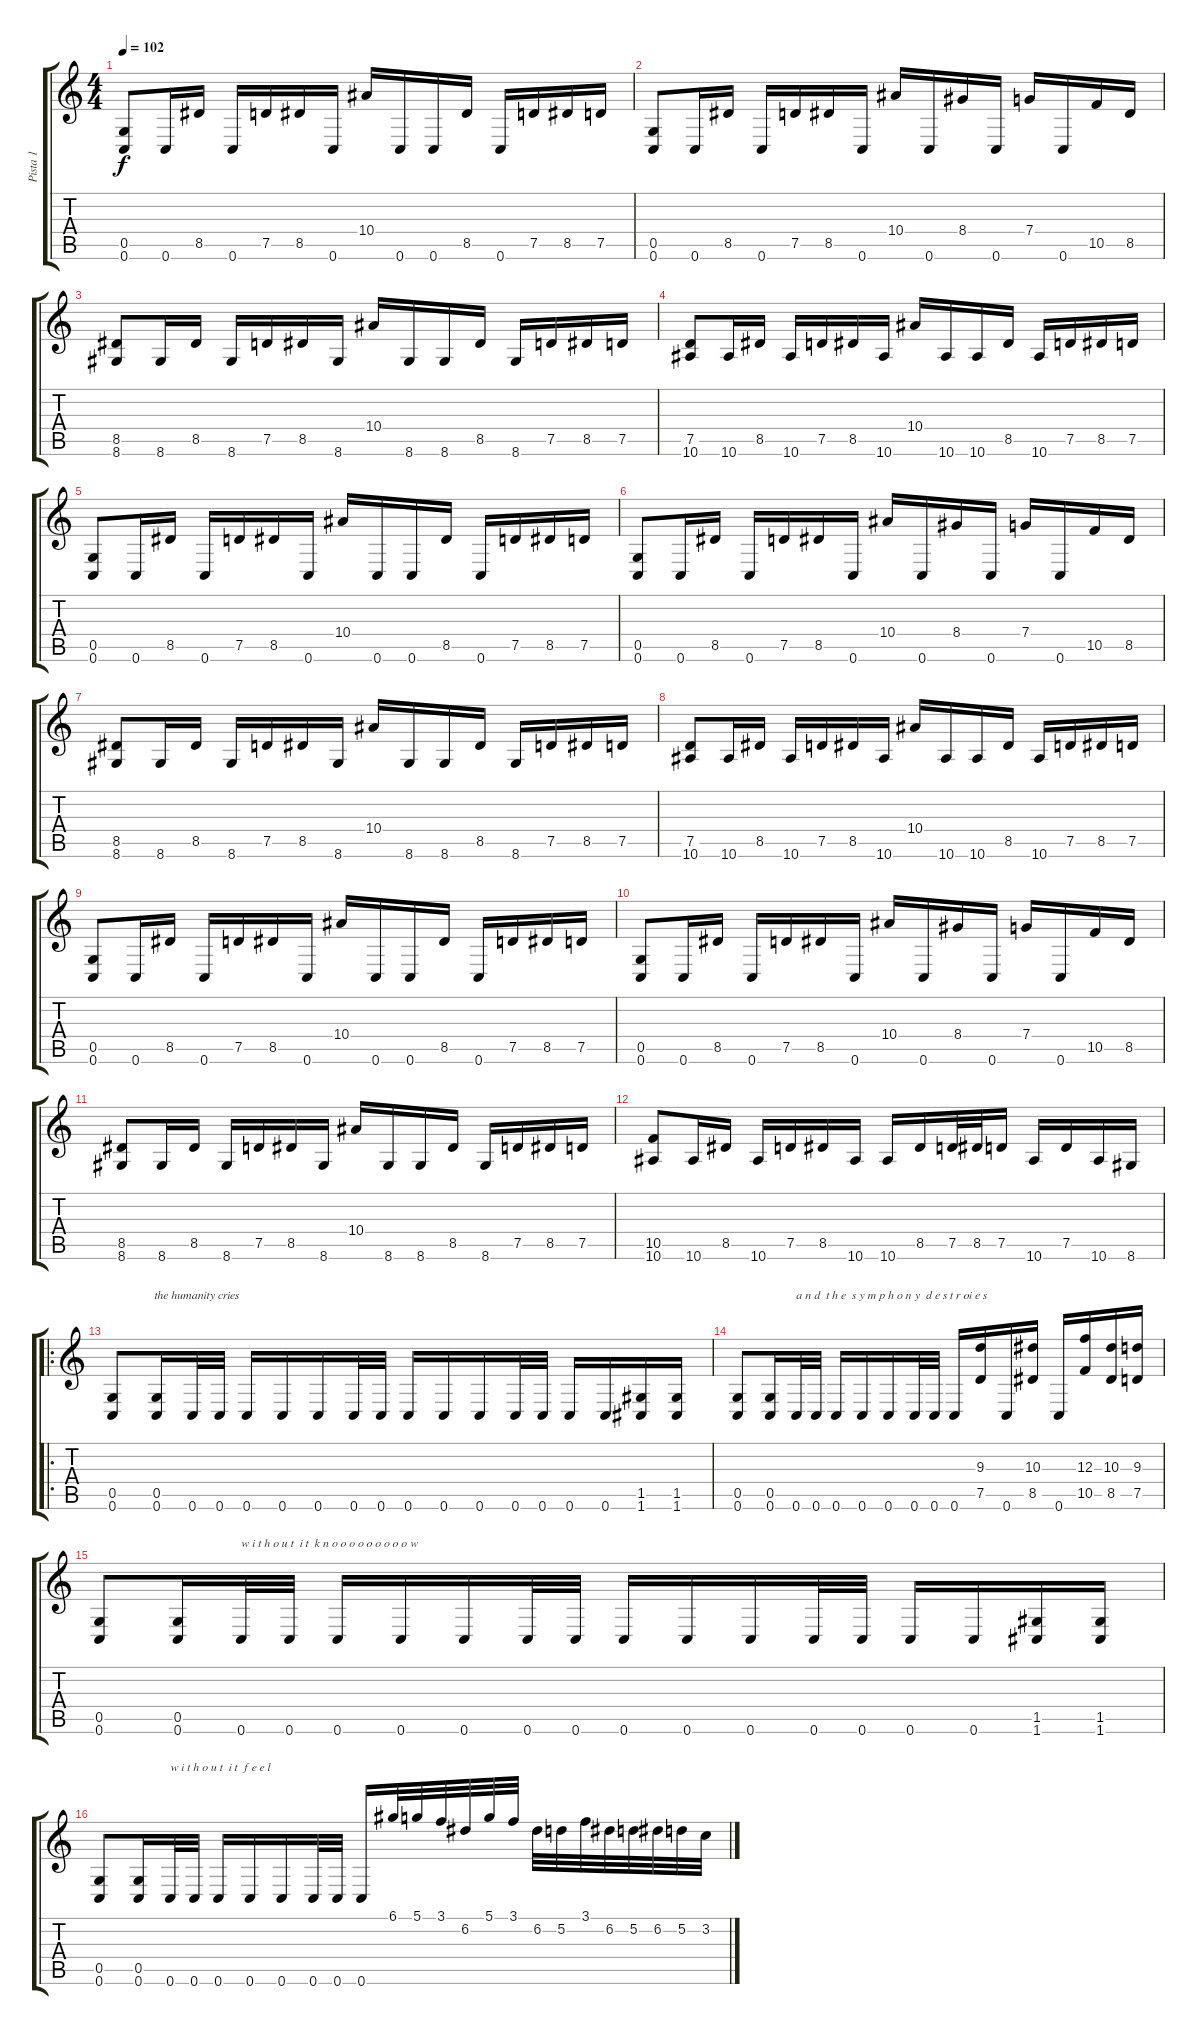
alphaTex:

\track ("Pista 1" "Pista 1") {instrument distortionguitar}
\staff {score tabs}
\tuning (D4 A3 F3 C3 G2 C2) {hide}
\ts (4 4)
\section ("" "")
\tempo 102
\clef g2
\ks c
(0.5 0.6).8{dy f instrument distortionguitar} 0.6.16 8.5.16 0.6.16 7.5.16 8.5.16 0.6.16 10.4.16 0.6.16 0.6.16 8.5.16 0.6.16 7.5.16 8.5.16 7.5.16 |
(0.5 0.6).8 0.6.16 8.5.16 0.6.16 7.5.16 8.5.16 0.6.16 10.4.16 0.6.16 8.4.16 0.6.16 7.4.16 0.6.16 10.5.16 8.5.16 |
(8.5 8.6).8 8.6.16 8.5.16 8.6.16 7.5.16 8.5.16 8.6.16 10.4.16 8.6.16 8.6.16 8.5.16 8.6.16 7.5.16 8.5.16 7.5.16 |
(7.5 10.6).8 10.6.16 8.5.16 10.6.16 7.5.16 8.5.16 10.6.16 10.4.16 10.6.16 10.6.16 8.5.16 10.6.16 7.5.16 8.5.16 7.5.16 |
(0.5 0.6).8 0.6.16 8.5.16 0.6.16 7.5.16 8.5.16 0.6.16 10.4.16 0.6.16 0.6.16 8.5.16 0.6.16 7.5.16 8.5.16 7.5.16 |
(0.5 0.6).8 0.6.16 8.5.16 0.6.16 7.5.16 8.5.16 0.6.16 10.4.16 0.6.16 8.4.16 0.6.16 7.4.16 0.6.16 10.5.16 8.5.16 |
(8.5 8.6).8 8.6.16 8.5.16 8.6.16 7.5.16 8.5.16 8.6.16 10.4.16 8.6.16 8.6.16 8.5.16 8.6.16 7.5.16 8.5.16 7.5.16 |
(7.5 10.6).8 10.6.16 8.5.16 10.6.16 7.5.16 8.5.16 10.6.16 10.4.16 10.6.16 10.6.16 8.5.16 10.6.16 7.5.16 8.5.16 7.5.16 |
(0.5 0.6).8 0.6.16 8.5.16 0.6.16 7.5.16 8.5.16 0.6.16 10.4.16 0.6.16 0.6.16 8.5.16 0.6.16 7.5.16 8.5.16 7.5.16 |
(0.5 0.6).8 0.6.16 8.5.16 0.6.16 7.5.16 8.5.16 0.6.16 10.4.16 0.6.16 8.4.16 0.6.16 7.4.16 0.6.16 10.5.16 8.5.16 |
(8.5 8.6).8 8.6.16 8.5.16 8.6.16 7.5.16 8.5.16 8.6.16 10.4.16 8.6.16 8.6.16 8.5.16 8.6.16 7.5.16 8.5.16 7.5.16 |
(10.5 10.6).8 10.6.16 8.5.16 10.6.16 7.5.16 8.5.16 10.6.16 10.6.16 8.5.16 7.5.32 8.5.32 7.5.16 10.6.16 7.5.16 10.6.16 8.6.16 |
\ro
\section ("" "")
(0.5 0.6).8{txt "              the humanity cries"} (0.5 0.6).16 0.6.32 0.6.32 0.6.16 0.6.16 0.6.16 0.6.32 0.6.32 0.6.16 0.6.16 0.6.16 0.6.32 0.6.32 0.6.16 0.6.16 (1.5 1.6).16 (1.5 1.6).16 |
(0.5 0.6).8 (0.5 0.6).16 0.6.32{txt "a n d  t h e  s y m p h o n y  d e s t r oi e s"} 0.6.32 0.6.16 0.6.16 0.6.16 0.6.32 0.6.32 0.6.16 (9.3 7.5).16 0.6.16 (10.3 8.5).16 0.6.16 (12.3 10.5).16 (10.3 8.5).16 (9.3 7.5).16 |
(0.5 0.6).8 (0.5 0.6).16 0.6.32{txt "w i t h o u t  i t  k n o o o o o o o o o w"} 0.6.32 0.6.16 0.6.16 0.6.16 0.6.32 0.6.32 0.6.16 0.6.16 0.6.16 0.6.32 0.6.32 0.6.16 0.6.16 (1.5 1.6).16 (1.5 1.6).16 |
(0.5 0.6).8 (0.5 0.6).16 0.6.32{txt "w i t h o u t  i t  f e e l"} 0.6.32 0.6.16 0.6.16 0.6.16 0.6.32 0.6.32 0.6.16 6.1.32 5.1.32 3.1.32 6.2.32 5.1.32 3.1.32 6.2.32 5.2.32 3.1.32 6.2.32 5.2.32 6.2.32 5.2.32 3.2.32
